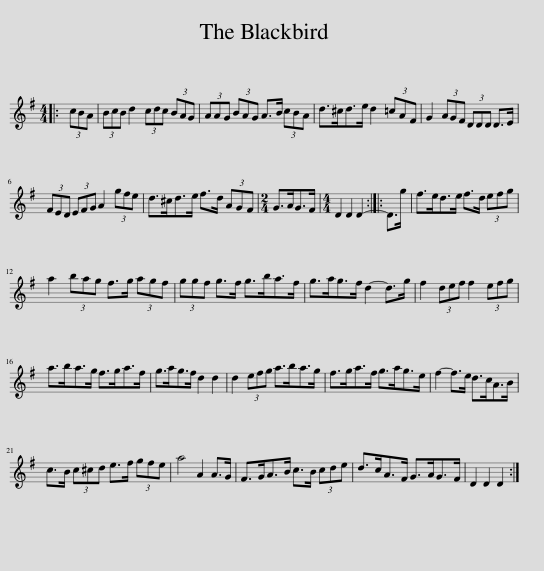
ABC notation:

X:1
L:1/8
M:4/4
I:linebreak $
K:G
V:1 treble
V:1
|: (3cBA | (3BcB d2 (3cdc (3BAG | (3AAG (3BAG A>B (3cBA | d>^cd>e d2 (3=cAF | G2 (3AGF (3DDD D>E |$ %5
 (3FED (3EFG A2 (3gfe | d>^cd>e f>d (3AGF |[M:2/4] G>AG>F |[M:4/4] D2 D2 D2- :: D>g | %10
 f>ed>e f>d (3efg |$ a2 (3bag f>g (3agf | (3ggf g>f g>ba>f | g>ag>f d2- d>g | f2 (3def f2 (3efg |$ %15
 a>ba>g f>ga>f | g>ag>f d2 d2 | d2 (3efg a>ba>g | f>ga>f g>ag>e | f2- f>e d>cA>B |$ %20
 c>B (3c^cd e>f (3gfe | a4 A2 A>G | F>GA>B c>B (3cde | d>cA>F G>AG>F | D2 D2 D2 :| %25
